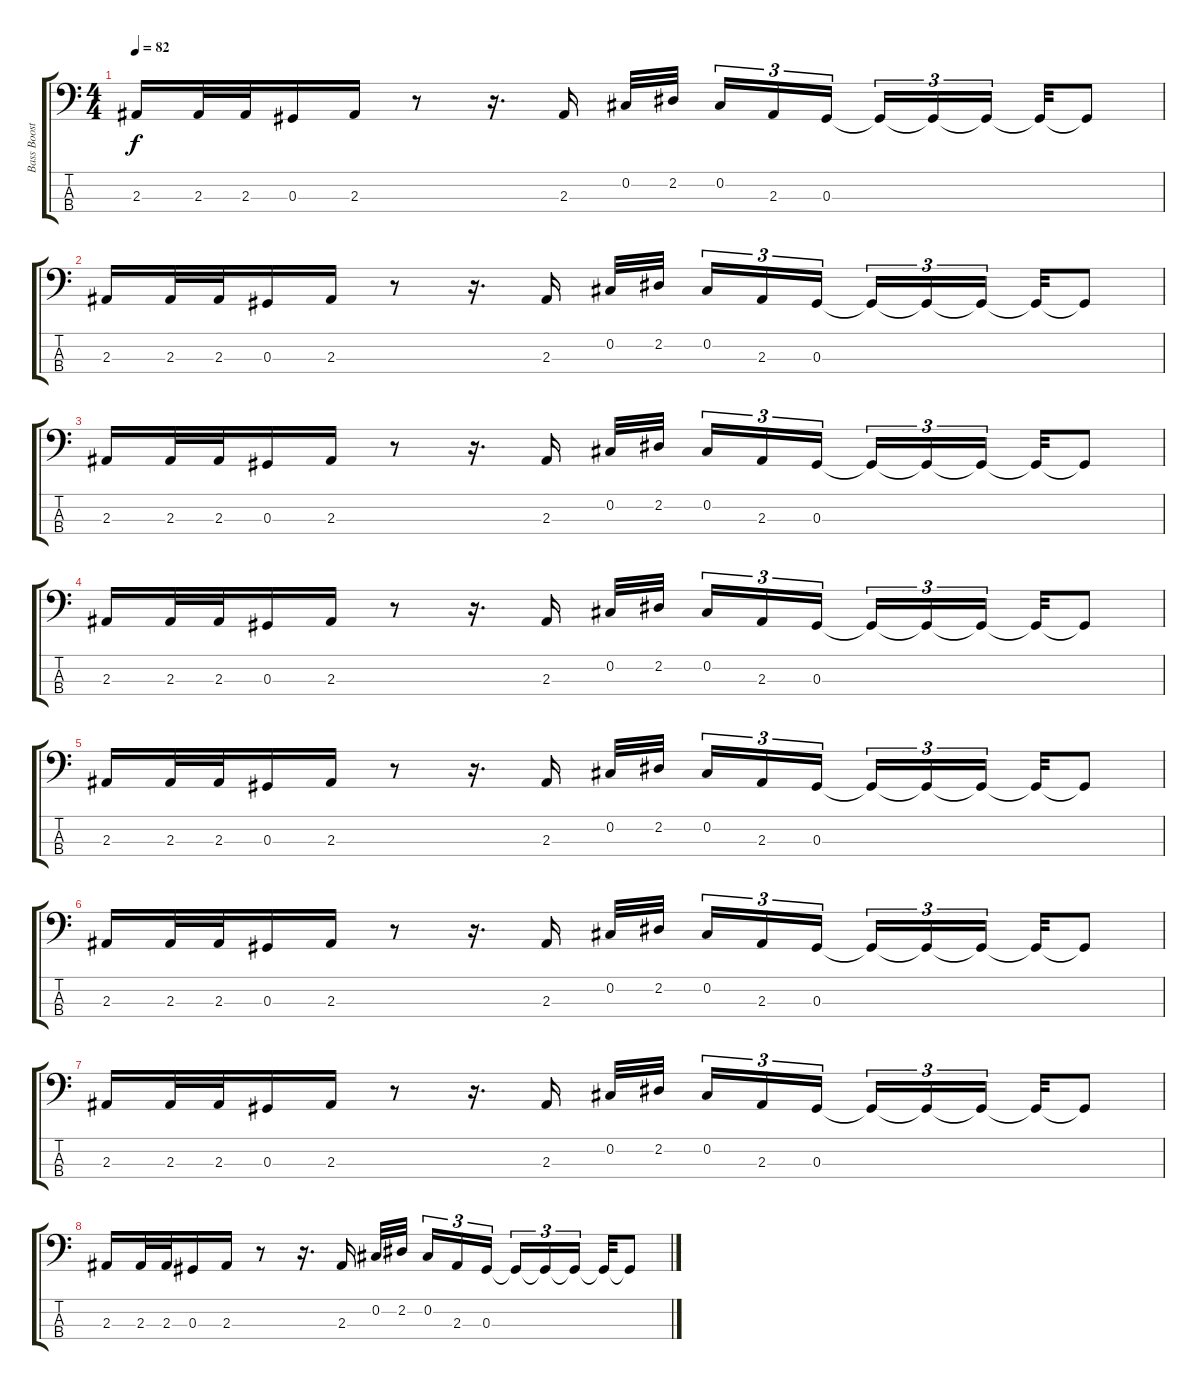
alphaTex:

\track ("Bass Booster" "Bass Boost") {instrument electricbasspick}
\staff {score tabs}
\tuning (Gb2 Db2 Ab1 Eb1) {hide}
\ts (4 4)
\tempo 82
\clef f4
\ks c
2.3.16{dy f} 2.3.32 2.3.32 0.3.16 2.3.16 r.8 r.16{d} 2.3.16 0.2.32 2.2.32 0.2.16{tu (3 2)} 2.3.16{tu (3 2)} 0.3.16{tu (3 2)} 0.3{t}.16{tu (3 2)} 0.3{t}.16{tu (3 2)} 0.3{t}.16{tu (3 2)} 0.3{t}.32 0.3{t}.8 |
2.3.16 2.3.32 2.3.32 0.3.16 2.3.16 r.8 r.16{d} 2.3.16 0.2.32 2.2.32 0.2.16{tu (3 2)} 2.3.16{tu (3 2)} 0.3.16{tu (3 2)} 0.3{t}.16{tu (3 2)} 0.3{t}.16{tu (3 2)} 0.3{t}.16{tu (3 2)} 0.3{t}.32 0.3{t}.8 |
2.3.16 2.3.32 2.3.32 0.3.16 2.3.16 r.8 r.16{d} 2.3.16 0.2.32 2.2.32 0.2.16{tu (3 2)} 2.3.16{tu (3 2)} 0.3.16{tu (3 2)} 0.3{t}.16{tu (3 2)} 0.3{t}.16{tu (3 2)} 0.3{t}.16{tu (3 2)} 0.3{t}.32 0.3{t}.8 |
2.3.16 2.3.32 2.3.32 0.3.16 2.3.16 r.8 r.16{d} 2.3.16 0.2.32 2.2.32 0.2.16{tu (3 2)} 2.3.16{tu (3 2)} 0.3.16{tu (3 2)} 0.3{t}.16{tu (3 2)} 0.3{t}.16{tu (3 2)} 0.3{t}.16{tu (3 2)} 0.3{t}.32 0.3{t}.8 |
2.3.16 2.3.32 2.3.32 0.3.16 2.3.16 r.8 r.16{d} 2.3.16 0.2.32 2.2.32 0.2.16{tu (3 2)} 2.3.16{tu (3 2)} 0.3.16{tu (3 2)} 0.3{t}.16{tu (3 2)} 0.3{t}.16{tu (3 2)} 0.3{t}.16{tu (3 2)} 0.3{t}.32 0.3{t}.8 |
2.3.16 2.3.32 2.3.32 0.3.16 2.3.16 r.8 r.16{d} 2.3.16 0.2.32 2.2.32 0.2.16{tu (3 2)} 2.3.16{tu (3 2)} 0.3.16{tu (3 2)} 0.3{t}.16{tu (3 2)} 0.3{t}.16{tu (3 2)} 0.3{t}.16{tu (3 2)} 0.3{t}.32 0.3{t}.8 |
2.3.16 2.3.32 2.3.32 0.3.16 2.3.16 r.8 r.16{d} 2.3.16 0.2.32 2.2.32 0.2.16{tu (3 2)} 2.3.16{tu (3 2)} 0.3.16{tu (3 2)} 0.3{t}.16{tu (3 2)} 0.3{t}.16{tu (3 2)} 0.3{t}.16{tu (3 2)} 0.3{t}.32 0.3{t}.8 |
2.3.16 2.3.32 2.3.32 0.3.16 2.3.16 r.8 r.16{d} 2.3.16 0.2.32 2.2.32 0.2.16{tu (3 2)} 2.3.16{tu (3 2)} 0.3.16{tu (3 2)} 0.3{t}.16{tu (3 2)} 0.3{t}.16{tu (3 2)} 0.3{t}.16{tu (3 2)} 0.3{t}.32 0.3{t}.8
